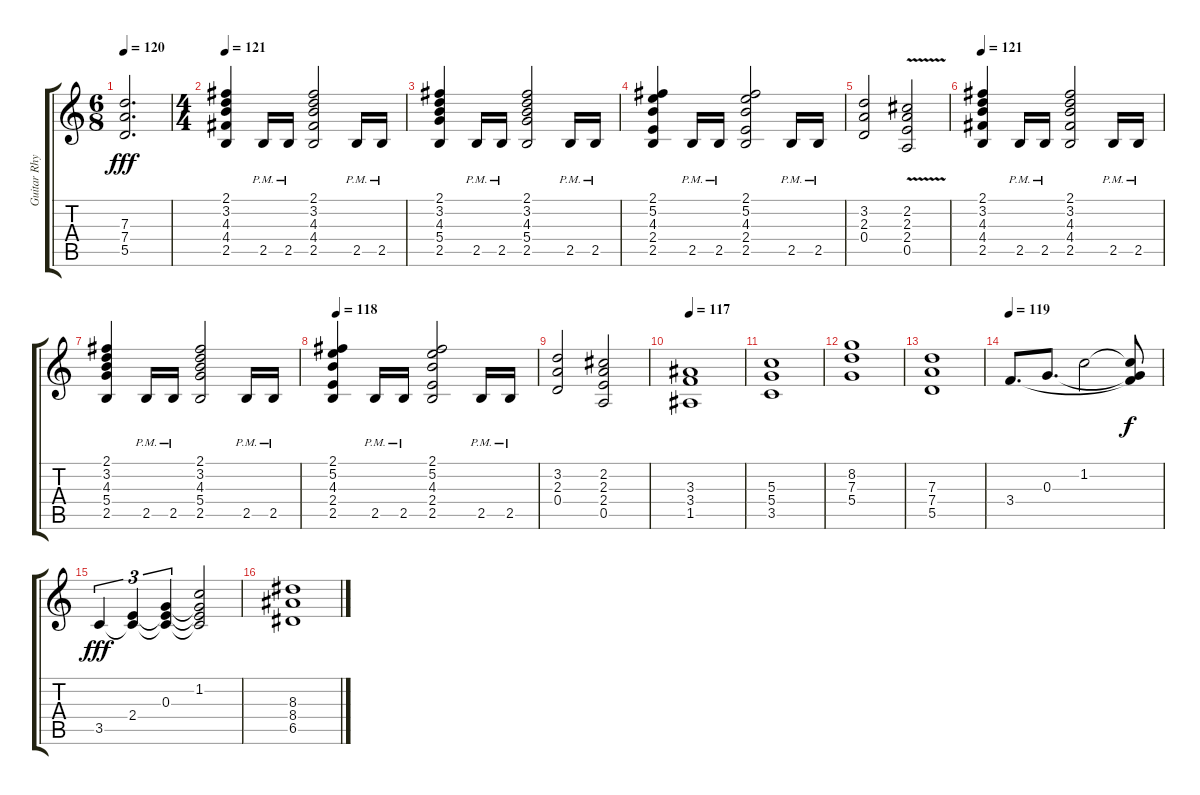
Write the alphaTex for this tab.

\track ("Guitar Rhytm" "Guitar Rhy") {instrument distortionguitar}
\staff {score tabs}
\tuning (E4 B3 G3 D3 A2 E2) {hide}
\ts (6 8)
\tempo 120
\clef g2
\ks aminor
(7.3 7.4 5.5).2{d dy fff} |
\ts (4 4)
\tempo 121
(2.1 3.2 4.3 4.4 2.5).4 2.5{pm}.16 2.5{pm}.16 (2.1 3.2 4.3 4.4 2.5).2 2.5{pm}.16 2.5{pm}.16 |
(2.1 3.2 4.3 5.4 2.5).4 2.5{pm}.16 2.5{pm}.16 (2.1 3.2 4.3 5.4 2.5).2 2.5{pm}.16 2.5{pm}.16 |
(2.1 5.2 4.3 2.4 2.5).4 2.5{pm}.16 2.5{pm}.16 (2.1 5.2 4.3 2.4 2.5).2 2.5{pm}.16 2.5{pm}.16 |
(3.2 2.3 0.4).2 (2.2{v} 2.3{v} 2.4{v} 0.5{v}).2 |
\tempo 121
(2.1 3.2 4.3 4.4 2.5).4 2.5{pm}.16 2.5{pm}.16 (2.1 3.2 4.3 4.4 2.5).2 2.5{pm}.16 2.5{pm}.16 |
(2.1 3.2 4.3 5.4 2.5).4 2.5{pm}.16 2.5{pm}.16 (2.1 3.2 4.3 5.4 2.5).2 2.5{pm}.16 2.5{pm}.16 |
\tempo 118
(2.1 5.2 4.3 2.4 2.5).4 2.5{pm}.16 2.5{pm}.16 (2.1 5.2 4.3 2.4 2.5).2 2.5{pm}.16 2.5{pm}.16 |
(3.2 2.3 0.4).2 (2.2 2.3 2.4 0.5).2 |
\tempo 117
(3.3 3.4 1.5).1 |
(5.3 5.4 3.5).1 |
(8.2 7.3 5.4).1 |
(7.3 7.4 5.5).1 |
\tempo 119
3.4.8{d} 0.3.8{d} 1.2.2 (1.2{t} 0.3{t} 3.4{t}).8{dy f} |
3.5.4{tu (3 2) dy fff} (2.4 3.5{t}).4{tu (3 2)} (0.3 2.4{t} 3.5{t}).4{tu (3 2)} (1.2 0.3{t} 2.4{t} 3.5{t}).2 |
(8.3 8.4 6.5).1
